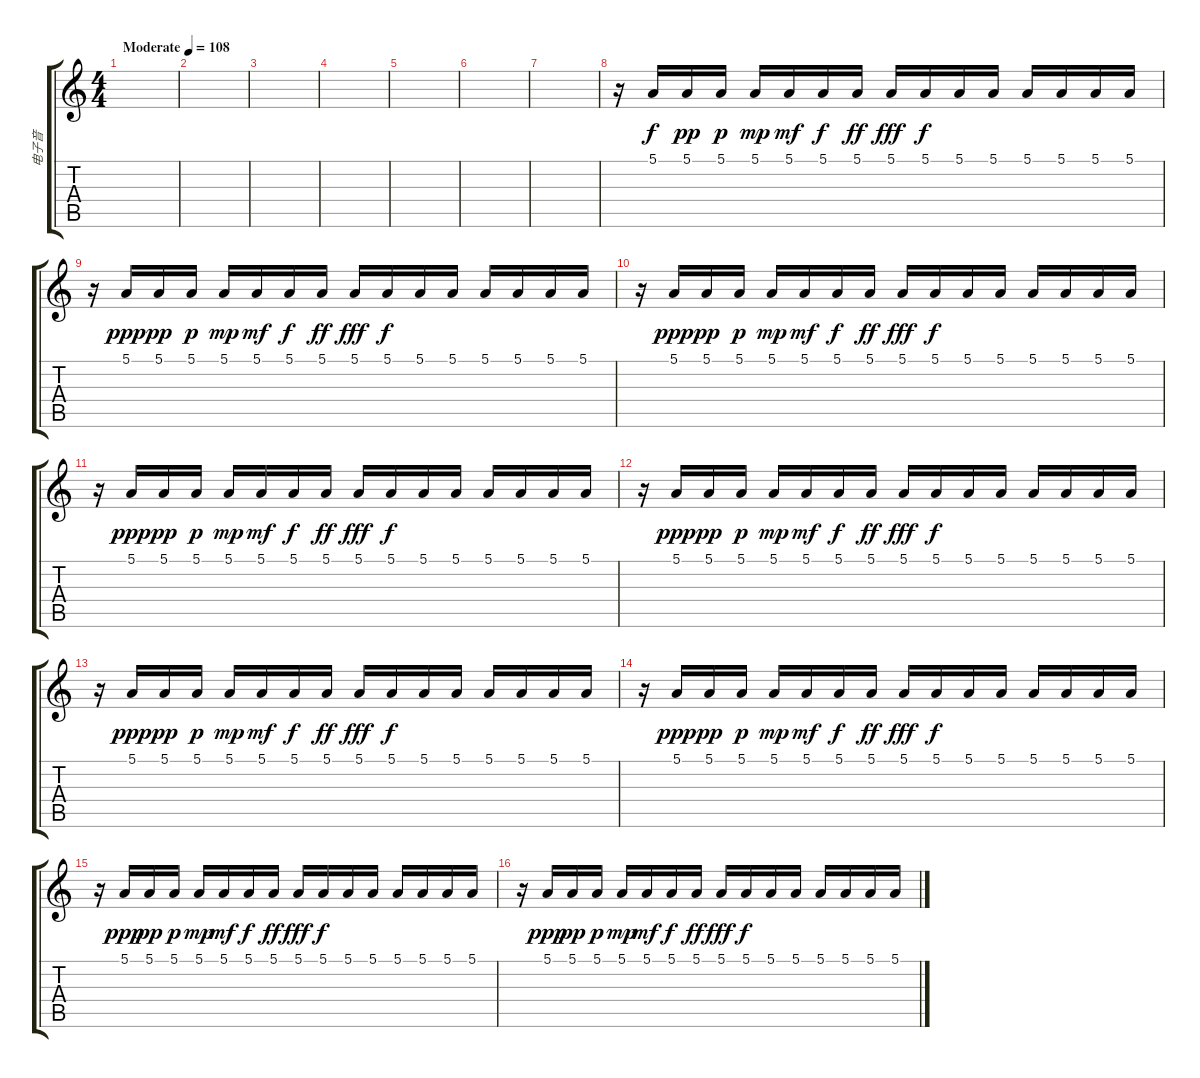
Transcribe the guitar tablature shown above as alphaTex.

\track ("电子音" "电子音") {instrument lead1square}
\staff {score tabs}
\tuning (E4 B3 G3 D3 A2 E2) {hide}
\ts (4 4)
\tempo (108 "Moderate")
\clef g2
\ks c
|
|
|
|
|
|
|
r.16 5.1.16 5.1.16{dy pp} 5.1.16{dy p} 5.1.16{dy mp} 5.1.16{dy mf} 5.1.16{dy f} 5.1.16{dy ff} 5.1.16{dy fff} 5.1.16{dy f} 5.1.16 5.1.16 5.1.16 5.1.16 5.1.16 5.1.16 |
r.16 5.1.16{dy ppp} 5.1.16{dy pp} 5.1.16{dy p} 5.1.16{dy mp} 5.1.16{dy mf} 5.1.16{dy f} 5.1.16{dy ff} 5.1.16{dy fff} 5.1.16{dy f} 5.1.16 5.1.16 5.1.16 5.1.16 5.1.16 5.1.16 |
r.16 5.1.16{dy ppp} 5.1.16{dy pp} 5.1.16{dy p} 5.1.16{dy mp} 5.1.16{dy mf} 5.1.16{dy f} 5.1.16{dy ff} 5.1.16{dy fff} 5.1.16{dy f} 5.1.16 5.1.16 5.1.16 5.1.16 5.1.16 5.1.16 |
r.16 5.1.16{dy ppp} 5.1.16{dy pp} 5.1.16{dy p} 5.1.16{dy mp} 5.1.16{dy mf} 5.1.16{dy f} 5.1.16{dy ff} 5.1.16{dy fff} 5.1.16{dy f} 5.1.16 5.1.16 5.1.16 5.1.16 5.1.16 5.1.16 |
r.16 5.1.16{dy ppp} 5.1.16{dy pp} 5.1.16{dy p} 5.1.16{dy mp} 5.1.16{dy mf} 5.1.16{dy f} 5.1.16{dy ff} 5.1.16{dy fff} 5.1.16{dy f} 5.1.16 5.1.16{txt ""} 5.1.16 5.1.16 5.1.16 5.1.16 |
r.16 5.1.16{dy ppp} 5.1.16{dy pp} 5.1.16{dy p} 5.1.16{dy mp} 5.1.16{dy mf} 5.1.16{dy f} 5.1.16{dy ff} 5.1.16{dy fff} 5.1.16{dy f} 5.1.16 5.1.16 5.1.16 5.1.16 5.1.16 5.1.16 |
r.16 5.1.16{dy ppp} 5.1.16{dy pp} 5.1.16{dy p} 5.1.16{dy mp} 5.1.16{dy mf} 5.1.16{dy f} 5.1.16{dy ff} 5.1.16{dy fff} 5.1.16{dy f} 5.1.16 5.1.16 5.1.16 5.1.16 5.1.16 5.1.16 |
r.16 5.1.16{dy ppp} 5.1.16{dy pp} 5.1.16{dy p} 5.1.16{dy mp} 5.1.16{dy mf} 5.1.16{dy f} 5.1.16{dy ff} 5.1.16{dy fff} 5.1.16{dy f} 5.1.16 5.1.16 5.1.16 5.1.16 5.1.16 5.1.16 |
r.16 5.1.16{dy ppp} 5.1.16{dy pp} 5.1.16{dy p} 5.1.16{dy mp} 5.1.16{dy mf} 5.1.16{dy f} 5.1.16{dy ff} 5.1.16{dy fff} 5.1.16{dy f} 5.1.16 5.1.16 5.1.16 5.1.16 5.1.16 5.1.16
